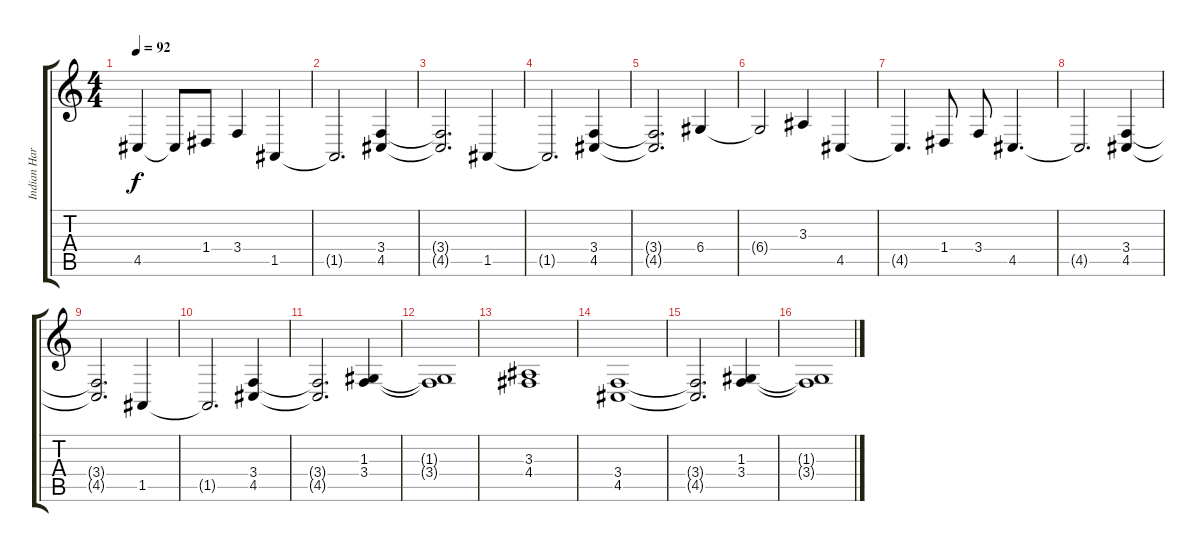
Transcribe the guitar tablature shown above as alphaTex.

\track ("Indian Harmonium (Peter Hayes)" "Indian Har") {instrument harmonica}
\staff {score tabs}
\tuning (E4 B3 G3 D3 A2 E2) {hide}
\ts (4 4)
\tempo 92
\clef g2
\ks c
4.5{t}.4{dy f} 4.5{t}.8 1.4.8 3.4.4 1.5.4 |
1.5{t}.2{d} (3.4 4.5).4 |
(3.4{t} 4.5{t}).2{d} 1.5.4 |
1.5{t}.2{d} (3.4 4.5).4 |
(3.4{t} 4.5{t}).2{d} 6.4.4 |
6.4{t}.2 3.3.4 4.5.4 |
4.5{t}.4{d} 1.4.8 3.4.8 4.5.4{d} |
4.5{t}.2{d} (3.4 4.5).4 |
(3.4{t} 4.5{t}).2{d} 1.5.4 |
1.5{t}.2{d} (3.4 4.5).4 |
(3.4{t} 4.5{t}).2{d} (1.3 3.4).4 |
(1.3{t} 3.4{t}).1 |
(3.3 4.4).1 |
(3.4 4.5).1 |
(3.4{t} 4.5{t}).2{d} (1.3 3.4).4 |
(1.3{t} 3.4{t}).1
